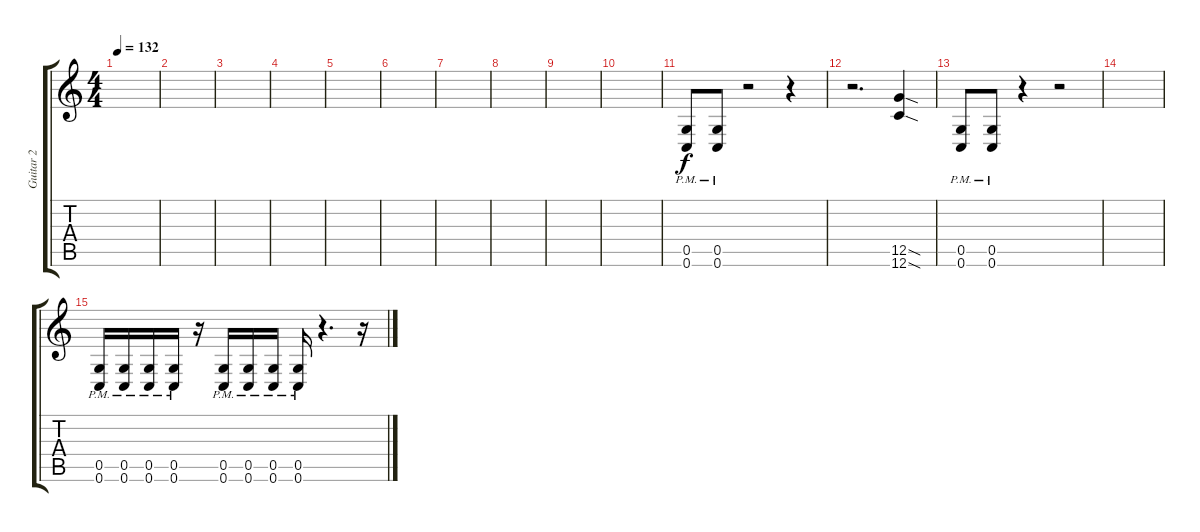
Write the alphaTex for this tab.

\track ("Guitar 2" "Guitar 2") {instrument distortionguitar}
\staff {score tabs}
\tuning (D4 A3 F3 C3 G2 C2) {hide}
\ts (4 4)
\tempo 132
\clef g2
\ks c
|
|
|
|
|
|
|
|
|
|
(0.5{pm} 0.6{pm}).8 (0.5{pm} 0.6{pm}).8 r.2 r.4 |
r.2{d} (12.5{sod} 12.6{sod}).4 |
(0.5{pm} 0.6{pm}).8 (0.5{pm} 0.6{pm}).8 r.4 r.2 |
|
(0.5{pm} 0.6{pm}).16 (0.5{pm} 0.6{pm}).16 (0.5{pm} 0.6{pm}).16 (0.5{pm} 0.6{pm}).16 r.16 (0.5{pm} 0.6{pm}).16 (0.5{pm} 0.6{pm}).16 (0.5{pm} 0.6{pm}).16 (0.5{pm} 0.6{pm}).16 r.4{d} r.16
